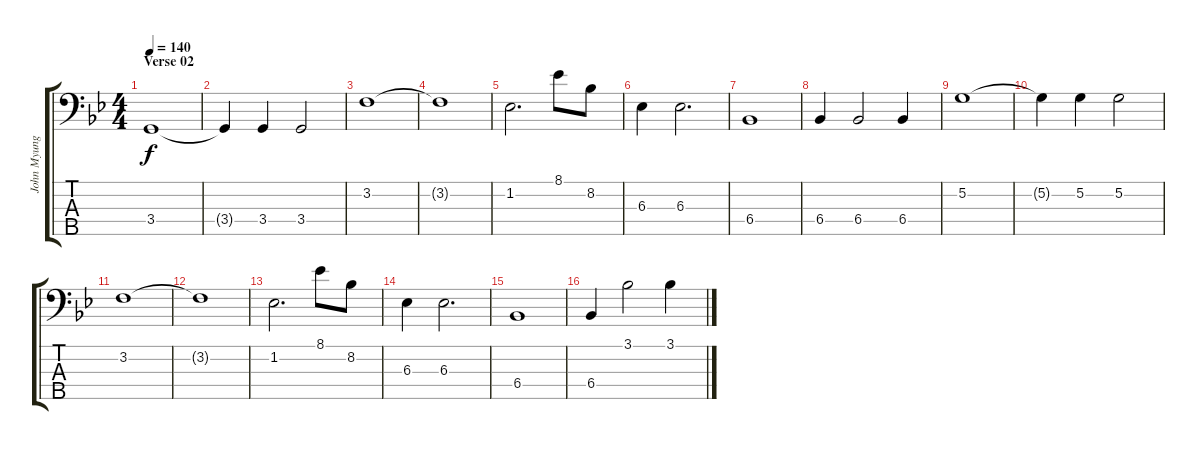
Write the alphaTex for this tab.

\track ("John Myung" "John Myung") {instrument electricbassfinger}
\staff {score tabs}
\tuning (G2 D2 A1 E1 B0) {hide}
\ts (4 4)
\section ("" "Verse 02")
\tempo 140
\clef f4
\ks bb
3.4.1{dy f} |
3.4{t}.4 3.4.4 3.4.2 |
3.2.1 |
3.2{t}.1 |
1.2.2{d} 8.1.8 8.2.8 |
6.3.4 6.3.2{d} |
6.4.1 |
6.4.4 6.4.2 6.4.4 |
5.2.1 |
5.2{t}.4 5.2.4 5.2.2 |
3.2.1 |
3.2{t}.1 |
1.2.2{d} 8.1.8 8.2.8 |
6.3.4 6.3.2{d} |
6.4.1 |
6.4.4 3.1.2 3.1{ss}.4
